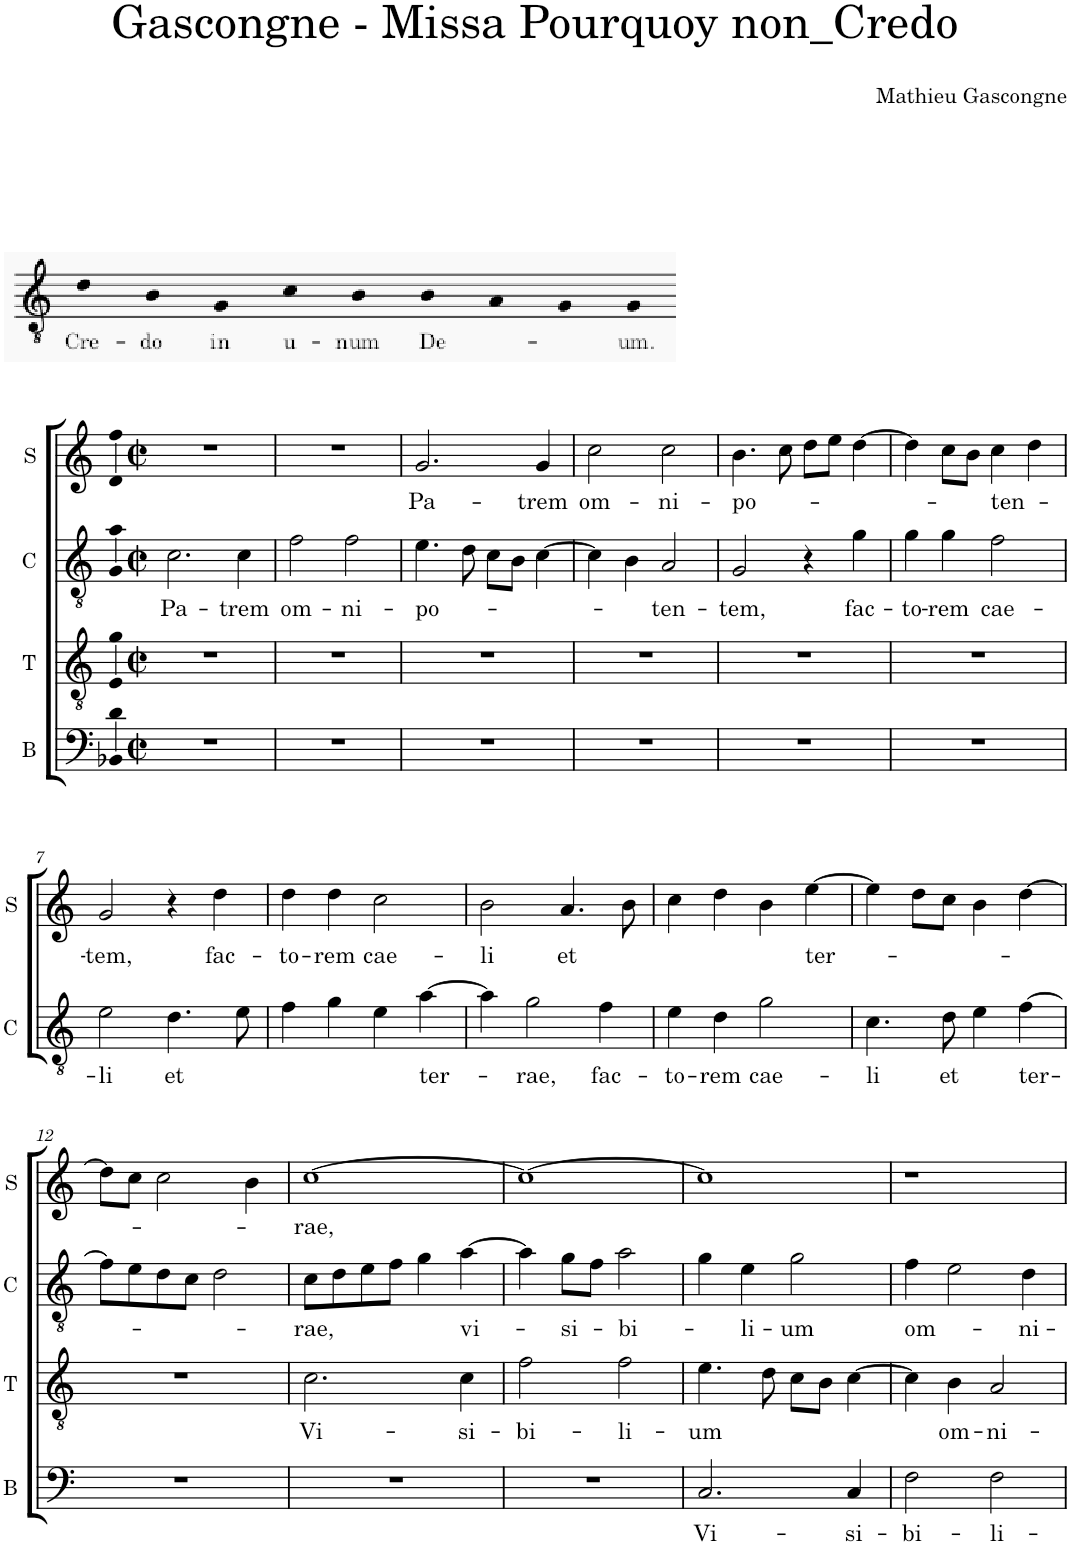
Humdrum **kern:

**kern	**text	**kern	**text	**kern	**text	**kern	**text
*part4	*part4	*part3	*part3	*part2	*part2	*part1	*part1
*staff4	*staff4	*staff3	*staff3	*staff2	*staff2	*staff1	*staff1
*I"B	*	*I"T	*	*I"C	*	*I"S	*
*I'B	*	*I'T	*	*I'C	*	*I'S	*
*clefF4	*	*clefGv2	*	*clefGv2	*	*clefG2	*
*	*	*	*	*Trd4c7	*	*	*
*k[]	*	*k[]	*	*k[]	*	*k[]	*
*M2/2	*	*M2/2	*	*M2/2	*	*M2/2	*
*met(c|)	*	*met(c|)	*	*met(c|)	*	*met(c|)	*
=1	=1	=1	=1	=1	=1	=1	=1
!	!	!	!	!	!LO:LY:b	!	!
1r	.	1r	.	2.c\	Pa-	1r	.
!	!	!	!	!	!LO:LY:b	!	!
.	.	.	.	4c\	-trem	.	.
=2	=2	=2	=2	=2	=2	=2	=2
!	!	!	!	!	!LO:LY:b	!	!
1r	.	1r	.	2f\	om-	1r	.
!	!	!	!	!	!LO:LY:b	!	!
.	.	.	.	2f\	-ni-	.	.
=3	=3	=3	=3	=3	=3	=3	=3
!	!	!	!	!	!LO:LY:b	!	!LO:LY:b
1r	.	1r	.	4.e\	-po-	2.g/	Pa-
.	.	.	.	8d\	.	.	.
.	.	.	.	8c\L	.	.	.
.	.	.	.	8B\J	.	.	.
!	!	!	!	!	!	!	!LO:LY:b
.	.	.	.	[4c\	.	4g/	-trem
=4	=4	=4	=4	=4	=4	=4	=4
!	!	!	!	!	!	!	!LO:LY:b
1r	.	1r	.	4c\]	.	2cc\	om-
.	.	.	.	4B\	.	.	.
!	!	!	!	!	!LO:LY:b	!	!LO:LY:b
.	.	.	.	2A/	-ten-	2cc\	-ni-
=5	=5	=5	=5	=5	=5	=5	=5
!	!	!	!	!	!LO:LY:b	!	!LO:LY:b
1r	.	1r	.	2G/	-tem,	4.b\	-po-
.	.	.	.	.	.	8cc\	.
.	.	.	.	4r	.	8dd\L	.
.	.	.	.	.	.	8ee\J	.
!	!	!	!	!	!LO:LY:b	!	!
.	.	.	.	4g\	fac-	[4dd\	.
=6	=6	=6	=6	=6	=6	=6	=6
!	!	!	!	!	!LO:LY:b	!	!
1r	.	1r	.	4g\	-to-	4dd\]	.
!	!	!	!	!	!LO:LY:b	!	!
.	.	.	.	4g\	-rem	8cc\L	.
.	.	.	.	.	.	8b\J	.
!	!	!	!	!	!LO:LY:b	!	!LO:LY:b
.	.	.	.	2f\	cae-	4cc\	-ten-
.	.	.	.	.	.	4dd\	.
!!LO:LB:g=z
=7	=7	=7	=7	=7	=7	=7	=7
!	!	!	!	!	!LO:LY:b	!	!LO:LY:b
1r	.	1r	.	2e\	-li	2g/	-tem,
!	!	!	!	!	!LO:LY:b	!	!
.	.	.	.	4.d\	et	4r	.
!	!	!	!	!	!	!	!LO:LY:b
.	.	.	.	.	.	4dd\	fac-
.	.	.	.	8e\	.	.	.
=8	=8	=8	=8	=8	=8	=8	=8
!	!	!	!	!	!	!	!LO:LY:b
1r	.	1r	.	4f\	.	4dd\	-to-
!	!	!	!	!	!	!	!LO:LY:b
.	.	.	.	4g\	.	4dd\	-rem
!	!	!	!	!	!	!	!LO:LY:b
.	.	.	.	4e\	.	2cc\	cae-
!	!	!	!	!	!LO:LY:b	!	!
.	.	.	.	[4a\	ter-	.	.
=9	=9	=9	=9	=9	=9	=9	=9
!	!	!	!	!	!	!	!LO:LY:b
1r	.	1r	.	4a\]	.	2b\	-li
!	!	!	!	!	!LO:LY:b	!	!
.	.	.	.	2g\	-rae,	.	.
!	!	!	!	!	!	!	!LO:LY:b
.	.	.	.	.	.	4.a/	et
!	!	!	!	!	!LO:LY:b	!	!
.	.	.	.	4f\	fac-	.	.
.	.	.	.	.	.	8b\	.
=10	=10	=10	=10	=10	=10	=10	=10
!	!	!	!	!	!LO:LY:b	!	!
1r	.	1r	.	4e\	-to-	4cc\	.
!	!	!	!	!	!LO:LY:b	!	!
.	.	.	.	4d\	-rem	4dd\	.
!	!	!	!	!	!LO:LY:b	!	!
.	.	.	.	2g\	cae-	4b\	.
!	!	!	!	!	!	!	!LO:LY:b
.	.	.	.	.	.	[4ee\	ter-
=11	=11	=11	=11	=11	=11	=11	=11
!	!	!	!	!	!LO:LY:b	!	!
1r	.	1r	.	4.c\	-li	4ee\]	.
.	.	.	.	.	.	8dd\L	.
!	!	!	!	!	!LO:LY:b	!	!
.	.	.	.	8d\	et	8cc\J	.
.	.	.	.	4e\	.	4b\	.
!	!	!	!	!	!LO:LY:b	!	!
.	.	.	.	[4f\	ter-	[4dd\	.
!!LO:LB:g=z
=12	=12	=12	=12	=12	=12	=12	=12
1r	.	1r	.	8f\L]	.	8dd\L]	.
.	.	.	.	8e\	.	8cc\J	.
.	.	.	.	8d\	.	2cc\	.
.	.	.	.	8c\J	.	.	.
.	.	.	.	2d\	.	.	.
.	.	.	.	.	.	4b\	.
=13	=13	=13	=13	=13	=13	=13	=13
!	!	!	!LO:LY:b	!	!LO:LY:b	!	!LO:LY:b
1r	.	2.c\	Vi-	8c\L	-rae,	[1cc	-rae,
.	.	.	.	8d\	.	.	.
.	.	.	.	8e\	.	.	.
.	.	.	.	8f\J	.	.	.
.	.	.	.	4g\	.	.	.
!	!	!	!LO:LY:b	!	!LO:LY:b	!	!
.	.	4c\	-si-	[4a\	vi-	.	.
=14	=14	=14	=14	=14	=14	=14	=14
!	!	!	!LO:LY:b	!	!	!	!
1r	.	2f\	-bi-	4a\]	.	1cc_	.
!	!	!	!	!	!LO:LY:b	!	!
.	.	.	.	8g\L	-si-	.	.
.	.	.	.	8f\J	.	.	.
!	!	!	!LO:LY:b	!	!LO:LY:b	!	!
.	.	2f\	-li-	2a\	-bi-	.	.
=15	=15	=15	=15	=15	=15	=15	=15
!	!LO:LY:b	!	!LO:LY:b	!	!	!	!
2.C/	Vi-	4.e\	-um	4g\	.	1cc]	.
!	!	!	!	!	!LO:LY:b	!	!
.	.	.	.	4e\	-li-	.	.
.	.	8d\	.	.	.	.	.
!	!	!	!	!	!LO:LY:b	!	!
.	.	8c\L	.	2g\	-um	.	.
.	.	8B\J	.	.	.	.	.
!	!LO:LY:b	!	!	!	!	!	!
4C/	-si-	[4c\	.	.	.	.	.
=16	=16	=16	=16	=16	=16	=16	=16
!	!LO:LY:b	!	!	!	!LO:LY:b	!	!
2F\	-bi-	4c\]	.	4f\	om-	1r	.
!	!	!	!LO:LY:b	!	!	!	!
.	.	4B\	om-	2e\	.	.	.
!	!LO:LY:b	!	!LO:LY:b	!	!	!	!
2F\	-li-	2A/	-ni-	.	.	.	.
!	!	!	!	!	!LO:LY:b	!	!
.	.	.	.	4d\	-ni-	.	.
=	=	=	=	=	=	=	=
*-	*-	*-	*-	*-	*-	*-	*-
